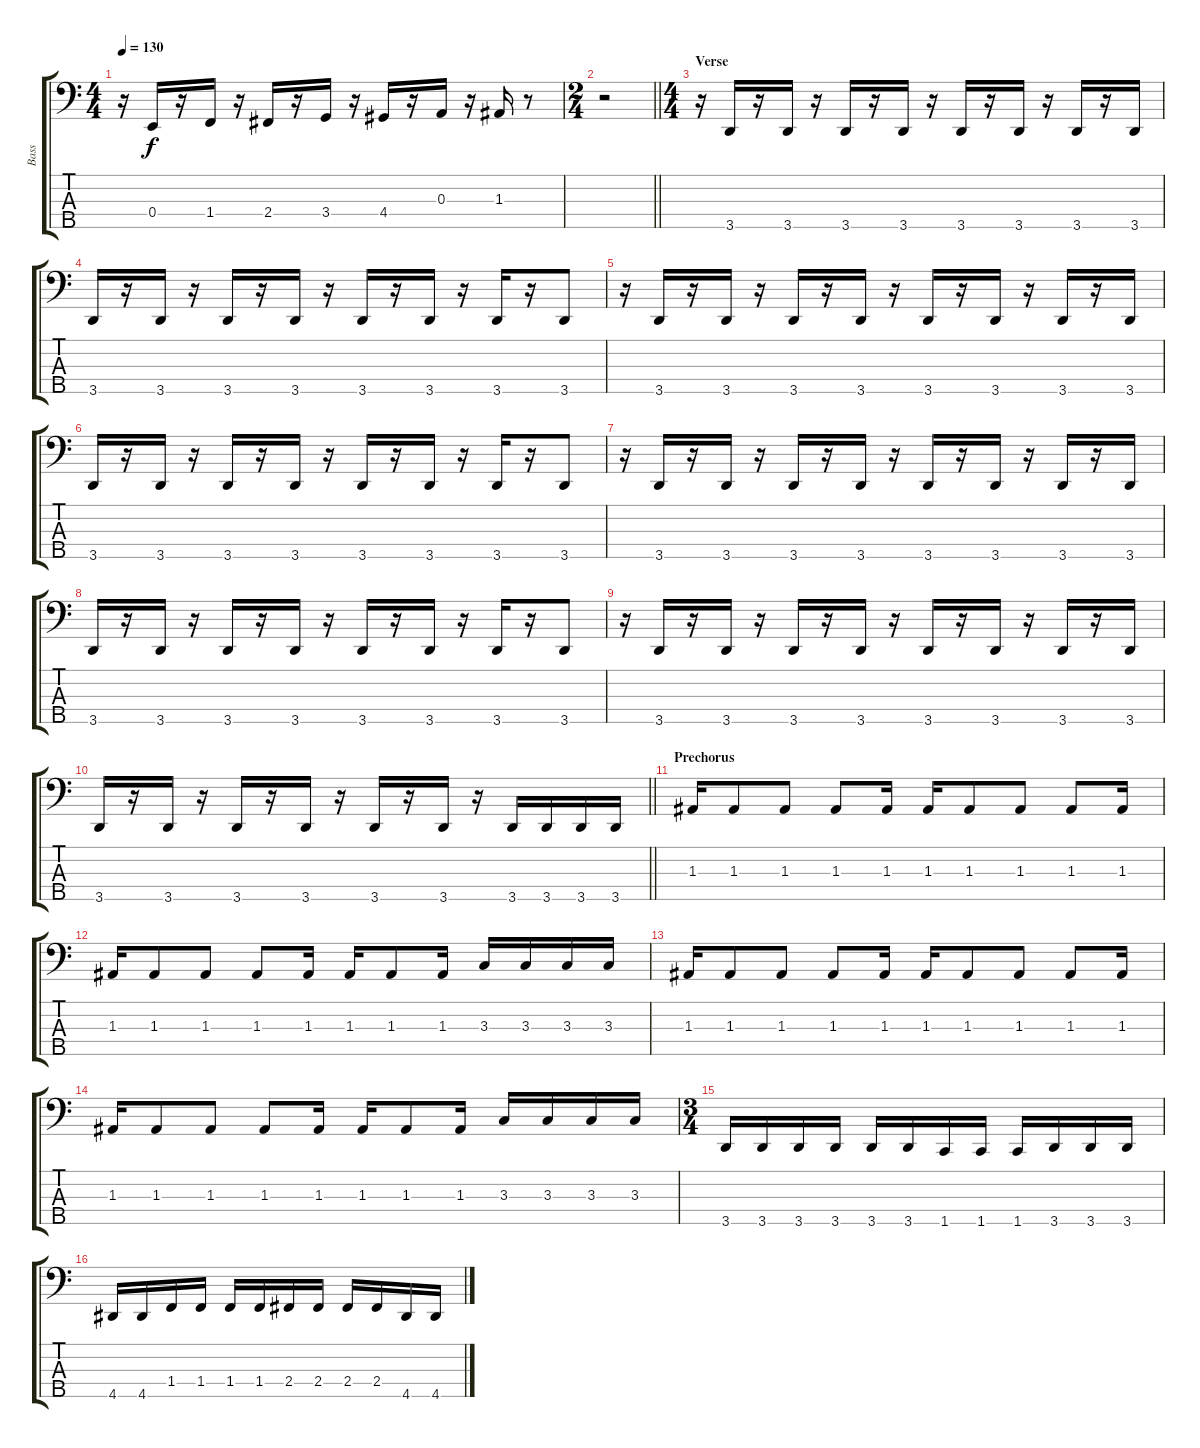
\track ("Bass" "Bass") {instrument electricbassfinger}
\staff {score tabs}
\tuning (G2 D2 A1 E1 B0) {hide}
\ts (4 4)
\tempo 130
\clef f4
\ks c
r.16{dy f} 0.4.16 r.16 1.4.16 r.16 2.4.16 r.16 3.4.16 r.16 4.4.16 r.16 0.3.16 r.16 1.3.16 r.8 |
\ts (2 4)
\barLineRight lightlight
r.2 |
\ts (4 4)
\section ("" "Verse")
r.16 3.5.16 r.16 3.5.16 r.16 3.5.16 r.16 3.5.16 r.16 3.5.16 r.16 3.5.16 r.16 3.5.16 r.16 3.5.16 |
3.5.16 r.16 3.5.16 r.16 3.5.16 r.16 3.5.16 r.16 3.5.16 r.16 3.5.16 r.16 3.5.16 r.16 3.5.8 |
r.16 3.5.16 r.16 3.5.16 r.16 3.5.16 r.16 3.5.16 r.16 3.5.16 r.16 3.5.16 r.16 3.5.16 r.16 3.5.16 |
3.5.16 r.16 3.5.16 r.16 3.5.16 r.16 3.5.16 r.16 3.5.16 r.16 3.5.16 r.16 3.5.16 r.16 3.5.8 |
r.16 3.5.16 r.16 3.5.16 r.16 3.5.16 r.16 3.5.16 r.16 3.5.16 r.16 3.5.16 r.16 3.5.16 r.16 3.5.16 |
3.5.16 r.16 3.5.16 r.16 3.5.16 r.16 3.5.16 r.16 3.5.16 r.16 3.5.16 r.16 3.5.16 r.16 3.5.8 |
r.16 3.5.16 r.16 3.5.16 r.16 3.5.16 r.16 3.5.16 r.16 3.5.16 r.16 3.5.16 r.16 3.5.16 r.16 3.5.16 |
\barLineRight lightlight
3.5.16 r.16 3.5.16 r.16 3.5.16 r.16 3.5.16 r.16 3.5.16 r.16 3.5.16 r.16 3.5.16 3.5.16 3.5.16 3.5.16 |
\section ("" "Prechorus")
1.3.16 1.3.8 1.3.8 1.3.8 1.3.16 1.3.16 1.3.8 1.3.8 1.3.8 1.3.16 |
1.3.16 1.3.8 1.3.8 1.3.8 1.3.16 1.3.16 1.3.8 1.3.16 3.3.16 3.3.16 3.3.16 3.3.16 |
1.3.16 1.3.8 1.3.8 1.3.8 1.3.16 1.3.16 1.3.8 1.3.8 1.3.8 1.3.16 |
1.3.16 1.3.8 1.3.8 1.3.8 1.3.16 1.3.16 1.3.8 1.3.16 3.3.16 3.3.16 3.3.16 3.3.16 |
\ts (3 4)
3.5.16 3.5.16 3.5.16 3.5.16 3.5.16 3.5.16 1.5.16 1.5.16 1.5.16 3.5.16 3.5.16 3.5.16 |
4.5.16 4.5.16 1.4.16 1.4.16 1.4.16 1.4.16 2.4.16 2.4.16 2.4.16 2.4.16 4.5.16 4.5.16
